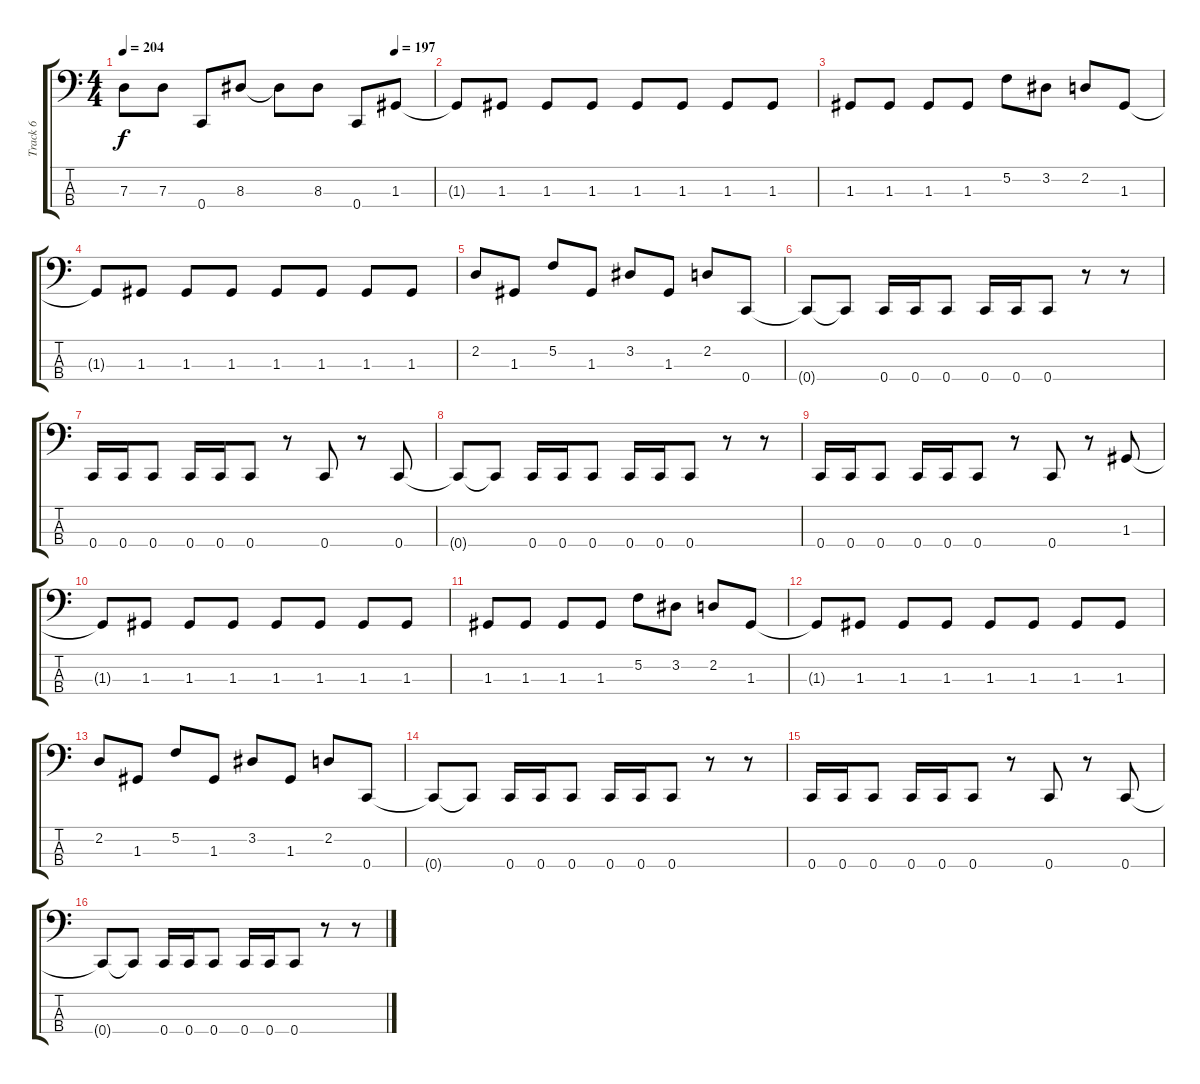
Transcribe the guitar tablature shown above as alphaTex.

\track ("Track 6" "Track 6") {instrument electricbasspick}
\staff {score tabs}
\tuning (F2 C2 G1 C1) {hide}
\ts (4 4)
\tempo 204
\tempo (197 0.875)
\clef f4
\ks c
7.3{t}.8{dy f} 7.3.8 0.4.8 8.3.8 8.3{t}.8 8.3.8 0.4.8 1.3.8 |
1.3{t}.8 1.3.8 1.3.8 1.3.8 1.3.8 1.3.8 1.3.8 1.3.8 |
1.3.8 1.3.8 1.3.8 1.3.8 5.2.8 3.2.8 2.2.8 1.3.8 |
1.3{t}.8 1.3.8 1.3.8 1.3.8 1.3.8 1.3.8 1.3.8 1.3.8 |
2.2.8 1.3.8 5.2.8 1.3.8 3.2.8 1.3.8 2.2.8 0.4.8 |
0.4{t}.8 0.4{t}.8 0.4.16 0.4.16 0.4.8 0.4.16 0.4.16 0.4.8 r.8 r.8 |
0.4.16 0.4.16 0.4.8 0.4.16 0.4.16 0.4.8 r.8 0.4.8 r.8 0.4.8 |
0.4{t}.8 0.4{t}.8 0.4.16 0.4.16 0.4.8 0.4.16 0.4.16 0.4.8 r.8 r.8 |
0.4.16 0.4.16 0.4.8 0.4.16 0.4.16 0.4.8 r.8 0.4.8 r.8 1.3.8 |
1.3{t}.8 1.3.8 1.3.8 1.3.8 1.3.8 1.3.8 1.3.8 1.3.8 |
1.3.8 1.3.8 1.3.8 1.3.8 5.2.8 3.2.8 2.2.8 1.3.8 |
1.3{t}.8 1.3.8 1.3.8 1.3.8 1.3.8 1.3.8 1.3.8 1.3.8 |
2.2.8 1.3.8 5.2.8 1.3.8 3.2.8 1.3.8 2.2.8 0.4.8 |
0.4{t}.8 0.4{t}.8 0.4.16 0.4.16 0.4.8 0.4.16 0.4.16 0.4.8 r.8 r.8 |
0.4.16 0.4.16 0.4.8 0.4.16 0.4.16 0.4.8 r.8 0.4.8 r.8 0.4.8 |
0.4{t}.8 0.4{t}.8 0.4.16 0.4.16 0.4.8 0.4.16 0.4.16 0.4.8 r.8 r.8
